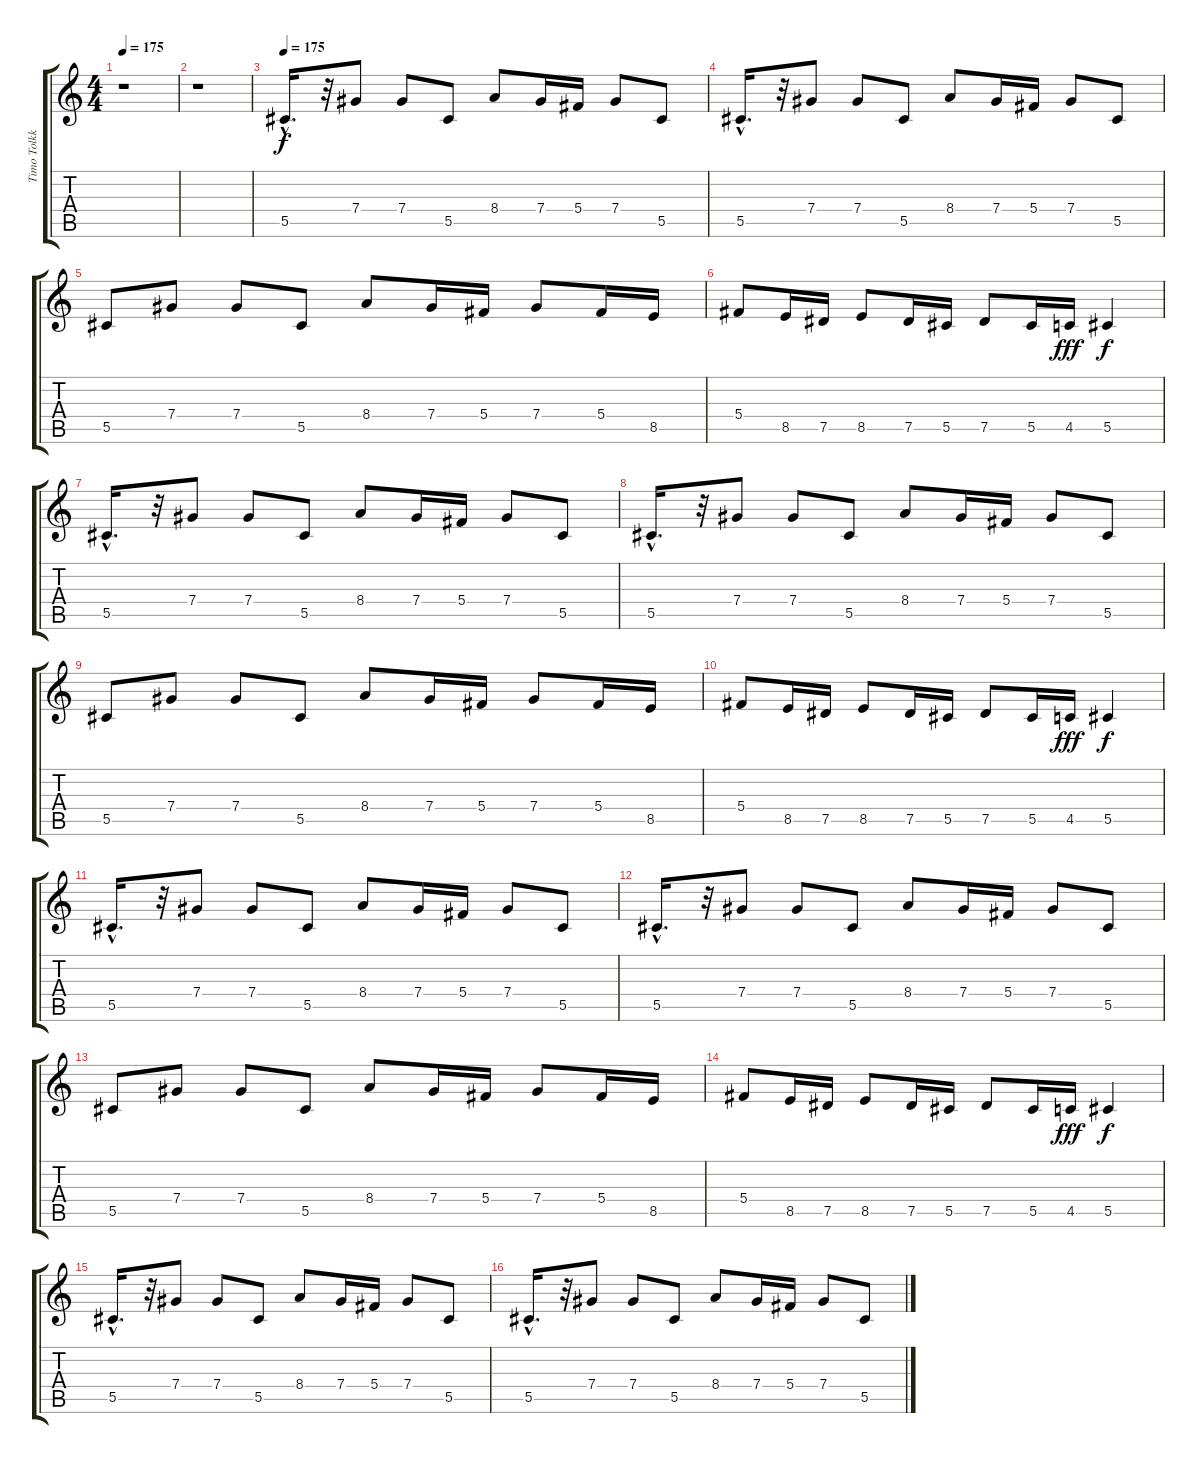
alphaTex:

\track ("Timo Tolkki Lead" "Timo Tolkk") {instrument distortionguitar}
\staff {score tabs}
\tuning (Eb4 Bb3 Gb3 Db3 Ab2 Eb2) {hide}
\ts (4 4)
\tempo 175
\clef g2
\ks c
r.1{dy f instrument distortionguitar} |
r.1 |
\tempo 175
5.5{hac}.16{d} r.32 7.4.8 7.4.8 5.5.8 8.4.8 7.4.16 5.4.16 7.4.8 5.5.8 |
5.5{hac}.16{d} r.32 7.4.8 7.4.8 5.5.8 8.4.8 7.4.16 5.4.16 7.4.8 5.5.8 |
5.5.8 7.4.8 7.4.8 5.5.8 8.4.8 7.4.16 5.4.16 7.4.8 5.4.16 8.5.16 |
5.4.8 8.5.16 7.5.16 8.5.8 7.5.16 5.5.16 7.5.8 5.5.16 4.5.16{dy fff} 5.5.4{dy f} |
5.5{hac}.16{d} r.32 7.4.8 7.4.8 5.5.8 8.4.8 7.4.16 5.4.16 7.4.8 5.5.8 |
5.5{hac}.16{d} r.32 7.4.8 7.4.8 5.5.8 8.4.8 7.4.16 5.4.16 7.4.8 5.5.8 |
5.5.8 7.4.8 7.4.8 5.5.8 8.4.8 7.4.16 5.4.16 7.4.8 5.4.16 8.5.16 |
5.4.8 8.5.16 7.5.16 8.5.8 7.5.16 5.5.16 7.5.8 5.5.16 4.5.16{dy fff} 5.5.4{dy f} |
5.5{hac}.16{d} r.32 7.4.8 7.4.8 5.5.8 8.4.8 7.4.16 5.4.16 7.4.8 5.5.8 |
5.5{hac}.16{d} r.32 7.4.8 7.4.8 5.5.8 8.4.8 7.4.16 5.4.16 7.4.8 5.5.8 |
5.5.8 7.4.8 7.4.8 5.5.8 8.4.8 7.4.16 5.4.16 7.4.8 5.4.16 8.5.16 |
5.4.8 8.5.16 7.5.16 8.5.8 7.5.16 5.5.16 7.5.8 5.5.16 4.5.16{dy fff} 5.5.4{dy f} |
5.5{hac}.16{d} r.32 7.4.8 7.4.8 5.5.8 8.4.8 7.4.16 5.4.16 7.4.8 5.5.8 |
5.5{hac}.16{d} r.32 7.4.8 7.4.8 5.5.8 8.4.8 7.4.16 5.4.16 7.4.8 5.5.8
